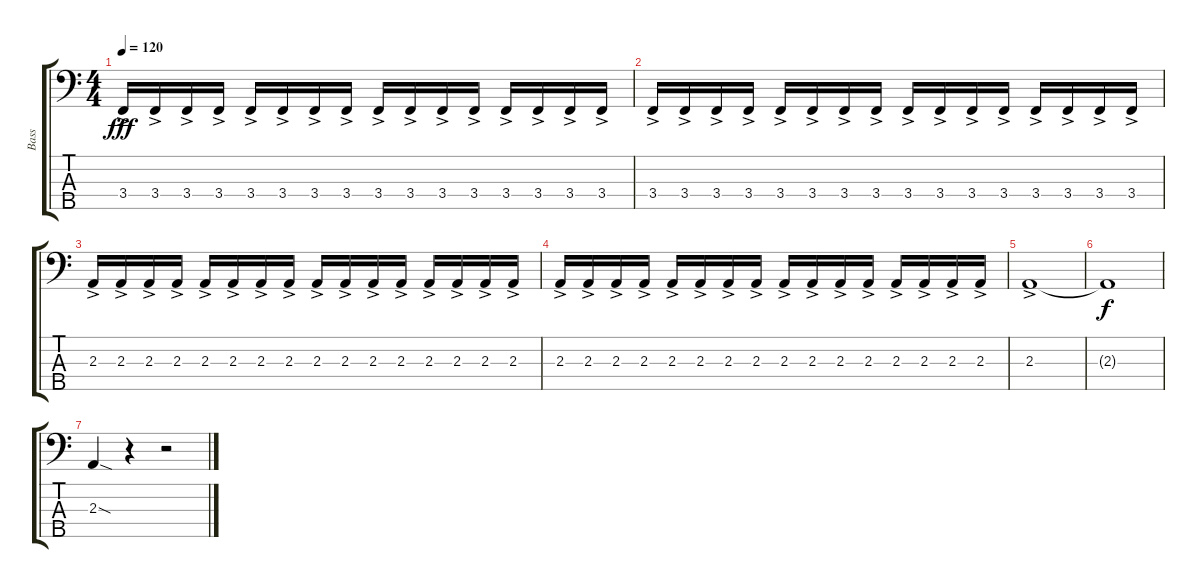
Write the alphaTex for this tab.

\track ("Bass" "Bass") {instrument electricbassfinger}
\staff {score tabs}
\tuning (F2 C2 G1 D1 A0) {hide}
\ts (4 4)
\tempo 120
\clef f4
\ks c
3.4{ac}.16{dy fff} 3.4{ac}.16 3.4{ac}.16 3.4{ac}.16 3.4{ac}.16 3.4{ac}.16 3.4{ac}.16 3.4{ac}.16 3.4{ac}.16 3.4{ac}.16 3.4{ac}.16 3.4{ac}.16 3.4{ac}.16 3.4{ac}.16 3.4{ac}.16 3.4{ac}.16 |
3.4{ac}.16 3.4{ac}.16 3.4{ac}.16 3.4{ac}.16 3.4{ac}.16 3.4{ac}.16 3.4{ac}.16 3.4{ac}.16 3.4{ac}.16 3.4{ac}.16 3.4{ac}.16 3.4{ac}.16 3.4{ac}.16 3.4{ac}.16 3.4{ac}.16 3.4{ac}.16 |
2.3{ac}.16 2.3{ac}.16 2.3{ac}.16 2.3{ac}.16 2.3{ac}.16 2.3{ac}.16 2.3{ac}.16 2.3{ac}.16 2.3{ac}.16 2.3{ac}.16 2.3{ac}.16 2.3{ac}.16 2.3{ac}.16 2.3{ac}.16 2.3{ac}.16 2.3{ac}.16 |
2.3{ac}.16 2.3{ac}.16 2.3{ac}.16 2.3{ac}.16 2.3{ac}.16 2.3{ac}.16 2.3{ac}.16 2.3{ac}.16 2.3{ac}.16 2.3{ac}.16 2.3{ac}.16 2.3{ac}.16 2.3{ac}.16 2.3{ac}.16 2.3{ac}.16 2.3{ac}.16 |
2.3{ac}.1 |
2.3{t}.1{dy f} |
2.3{sod}.4 r.4 r.2
